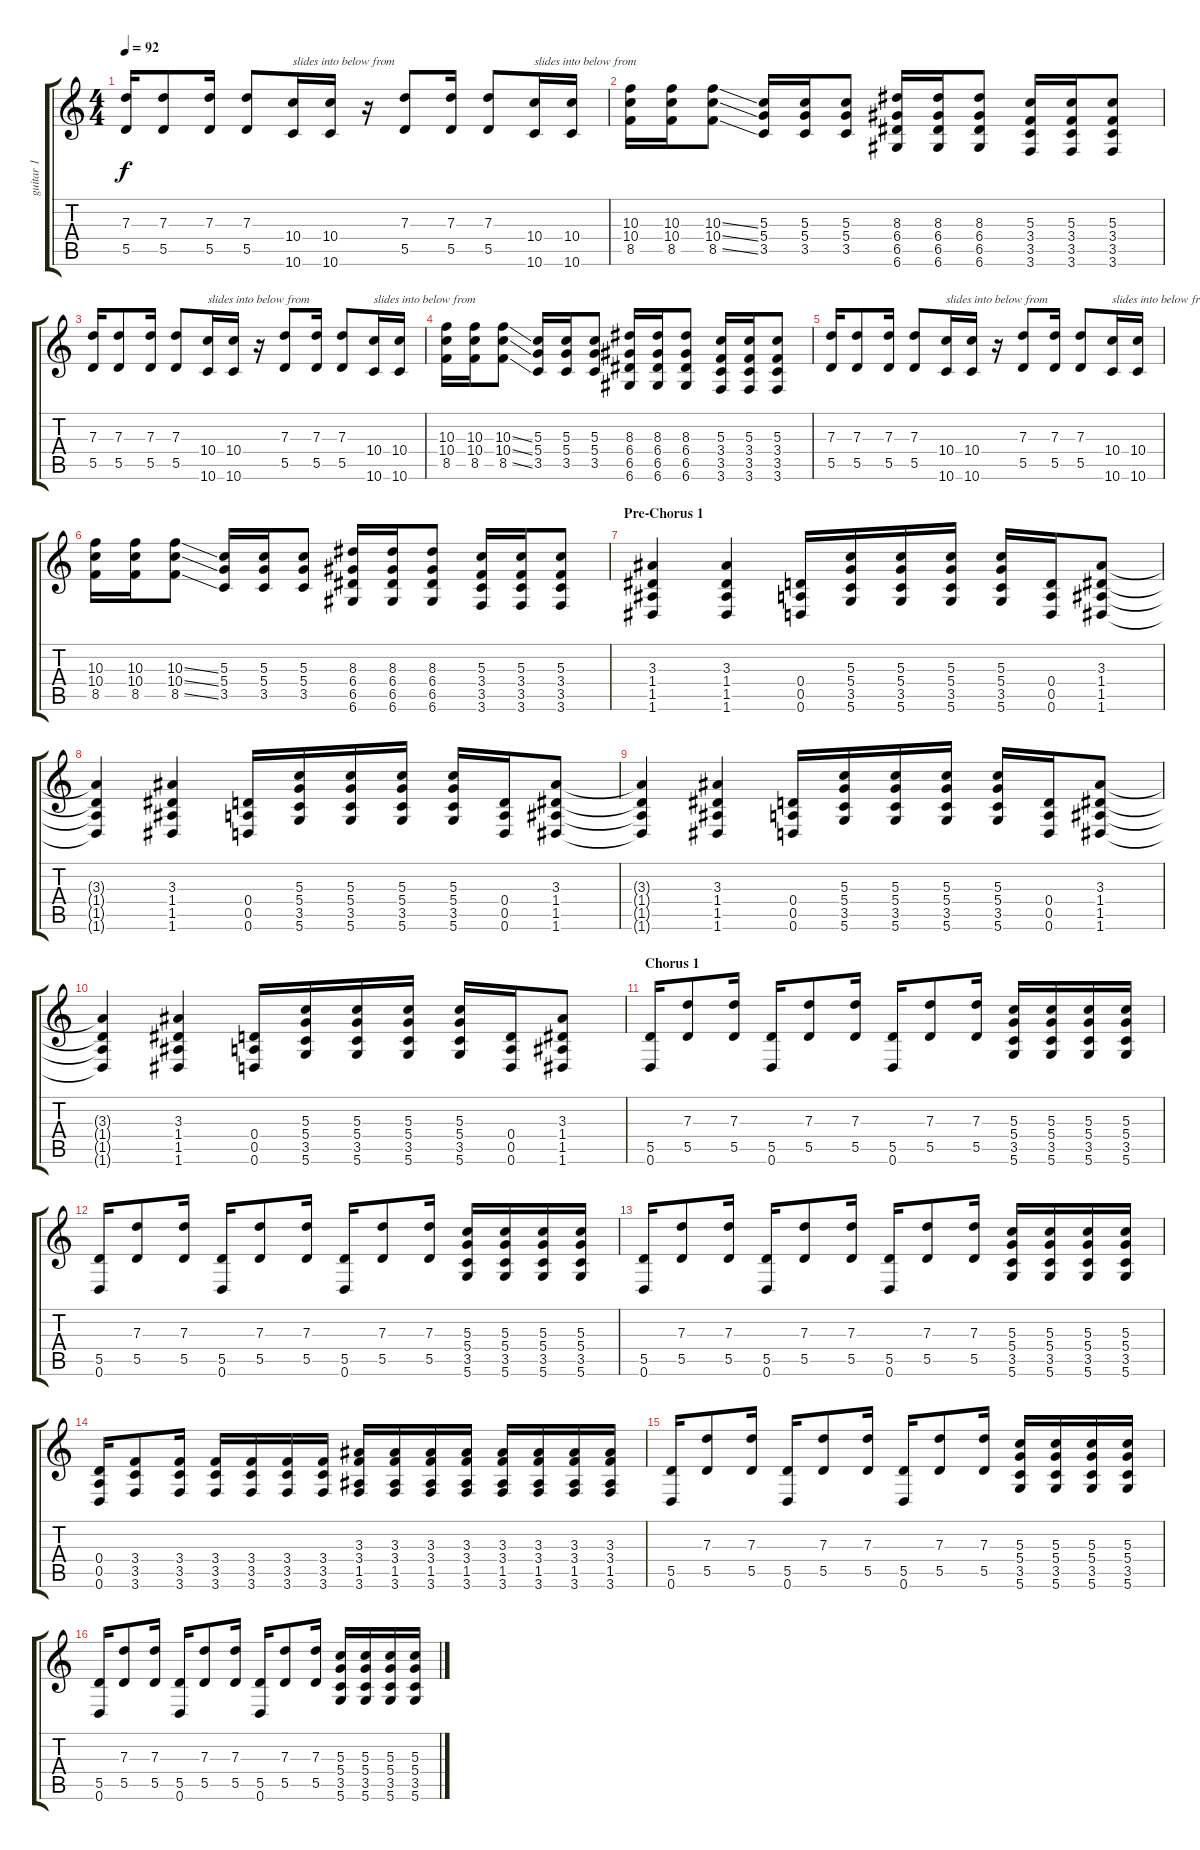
\track ("guitar 1" "guitar 1") {instrument distortionguitar}
\staff {score tabs}
\tuning (E4 B3 G3 D3 A2 D2) {hide}
\ts (4 4)
\tempo 92
\clef g2
\ks c
(7.3 5.5).16{dy f} (7.3 5.5).8 (7.3 5.5).16 (7.3 5.5).8 (10.4 10.6).16{txt "slides into below from"} (10.4 10.6).16 r.16 (7.3 5.5).8 (7.3 5.5).16 (7.3 5.5).8 (10.4 10.6).16{txt "slides into below from"} (10.4 10.6).16 |
(10.3 10.4 8.5).16 (10.3 10.4 8.5).16 (10.3{ss} 10.4{ss} 8.5{ss}).8 (5.3 5.4 3.5).16 (5.3 5.4 3.5).16 (5.3 5.4 3.5).8 (8.3 6.4 6.5 6.6).16 (8.3 6.4 6.5 6.6).16 (8.3 6.4 6.5 6.6).8 (5.3 3.4 3.5 3.6).16 (5.3 3.4 3.5 3.6).16 (5.3 3.4 3.5 3.6).8 |
(7.3 5.5).16 (7.3 5.5).8 (7.3 5.5).16 (7.3 5.5).8 (10.4 10.6).16{txt "slides into below from"} (10.4 10.6).16 r.16 (7.3 5.5).8 (7.3 5.5).16 (7.3 5.5).8 (10.4 10.6).16{txt "slides into below from"} (10.4 10.6).16 |
(10.3 10.4 8.5).16 (10.3 10.4 8.5).16 (10.3{ss} 10.4{ss} 8.5{ss}).8 (5.3 5.4 3.5).16 (5.3 5.4 3.5).16 (5.3 5.4 3.5).8 (8.3 6.4 6.5 6.6).16 (8.3 6.4 6.5 6.6).16 (8.3 6.4 6.5 6.6).8 (5.3 3.4 3.5 3.6).16 (5.3 3.4 3.5 3.6).16 (5.3 3.4 3.5 3.6).8 |
(7.3 5.5).16 (7.3 5.5).8 (7.3 5.5).16 (7.3 5.5).8 (10.4 10.6).16{txt "slides into below from"} (10.4 10.6).16 r.16 (7.3 5.5).8 (7.3 5.5).16 (7.3 5.5).8 (10.4 10.6).16{txt "slides into below from"} (10.4 10.6).16 |
(10.3 10.4 8.5).16 (10.3 10.4 8.5).16 (10.3{ss} 10.4{ss} 8.5{ss}).8 (5.3 5.4 3.5).16 (5.3 5.4 3.5).16 (5.3 5.4 3.5).8 (8.3 6.4 6.5 6.6).16 (8.3 6.4 6.5 6.6).16 (8.3 6.4 6.5 6.6).8 (5.3 3.4 3.5 3.6).16 (5.3 3.4 3.5 3.6).16 (5.3 3.4 3.5 3.6).8 |
\section ("" "Pre-Chorus 1")
(3.3 1.4 1.5 1.6).4 (3.3 1.4 1.5 1.6).4 (0.4 0.5 0.6).16 (5.3 5.4 3.5 5.6).16 (5.3 5.4 3.5 5.6).16 (5.3 5.4 3.5 5.6).16 (5.3 5.4 3.5 5.6).16 (0.4 0.5 0.6).16 (3.3 1.4 1.5 1.6).8 |
(3.3{t} 1.4{t} 1.5{t} 1.6{t}).4 (3.3 1.4 1.5 1.6).4 (0.4 0.5 0.6).16 (5.3 5.4 3.5 5.6).16 (5.3 5.4 3.5 5.6).16 (5.3 5.4 3.5 5.6).16 (5.3 5.4 3.5 5.6).16 (0.4 0.5 0.6).16 (3.3 1.4 1.5 1.6).8 |
(3.3{t} 1.4{t} 1.5{t} 1.6{t}).4 (3.3 1.4 1.5 1.6).4 (0.4 0.5 0.6).16 (5.3 5.4 3.5 5.6).16 (5.3 5.4 3.5 5.6).16 (5.3 5.4 3.5 5.6).16 (5.3 5.4 3.5 5.6).16 (0.4 0.5 0.6).16 (3.3 1.4 1.5 1.6).8 |
(3.3{t} 1.4{t} 1.5{t} 1.6{t}).4 (3.3 1.4 1.5 1.6).4 (0.4 0.5 0.6).16 (5.3 5.4 3.5 5.6).16 (5.3 5.4 3.5 5.6).16 (5.3 5.4 3.5 5.6).16 (5.3 5.4 3.5 5.6).16 (0.4 0.5 0.6).16 (3.3 1.4 1.5 1.6).8 |
\section ("" "Chorus 1")
(5.5 0.6).16 (7.3 5.5).8 (7.3 5.5).16 (5.5 0.6).16 (7.3 5.5).8 (7.3 5.5).16 (5.5 0.6).16 (7.3 5.5).8 (7.3 5.5).16 (5.3 5.4 3.5 5.6).16 (5.3 5.4 3.5 5.6).16 (5.3 5.4 3.5 5.6).16 (5.3 5.4 3.5 5.6).16 |
(5.5 0.6).16 (7.3 5.5).8 (7.3 5.5).16 (5.5 0.6).16 (7.3 5.5).8 (7.3 5.5).16 (5.5 0.6).16 (7.3 5.5).8 (7.3 5.5).16 (5.3 5.4 3.5 5.6).16 (5.3 5.4 3.5 5.6).16 (5.3 5.4 3.5 5.6).16 (5.3 5.4 3.5 5.6).16 |
(5.5 0.6).16 (7.3 5.5).8 (7.3 5.5).16 (5.5 0.6).16 (7.3 5.5).8 (7.3 5.5).16 (5.5 0.6).16 (7.3 5.5).8 (7.3 5.5).16 (5.3 5.4 3.5 5.6).16 (5.3 5.4 3.5 5.6).16 (5.3 5.4 3.5 5.6).16 (5.3 5.4 3.5 5.6).16 |
(0.4 0.5 0.6).16 (3.4 3.5 3.6).8 (3.4 3.5 3.6).16 (3.4 3.5 3.6).16 (3.4 3.5 3.6).16 (3.4 3.5 3.6).16 (3.4 3.5 3.6).16 (3.3 3.4 1.5 3.6).16 (3.3 3.4 1.5 3.6).16 (3.3 3.4 1.5 3.6).16 (3.3 3.4 1.5 3.6).16 (3.3 3.4 1.5 3.6).16 (3.3 3.4 1.5 3.6).16 (3.3 3.4 1.5 3.6).16 (3.3 3.4 1.5 3.6).16 |
(5.5 0.6).16 (7.3 5.5).8 (7.3 5.5).16 (5.5 0.6).16 (7.3 5.5).8 (7.3 5.5).16 (5.5 0.6).16 (7.3 5.5).8 (7.3 5.5).16 (5.3 5.4 3.5 5.6).16 (5.3 5.4 3.5 5.6).16 (5.3 5.4 3.5 5.6).16 (5.3 5.4 3.5 5.6).16 |
(5.5 0.6).16 (7.3 5.5).8 (7.3 5.5).16 (5.5 0.6).16 (7.3 5.5).8 (7.3 5.5).16 (5.5 0.6).16 (7.3 5.5).8 (7.3 5.5).16 (5.3 5.4 3.5 5.6).16 (5.3 5.4 3.5 5.6).16 (5.3 5.4 3.5 5.6).16 (5.3 5.4 3.5 5.6).16
